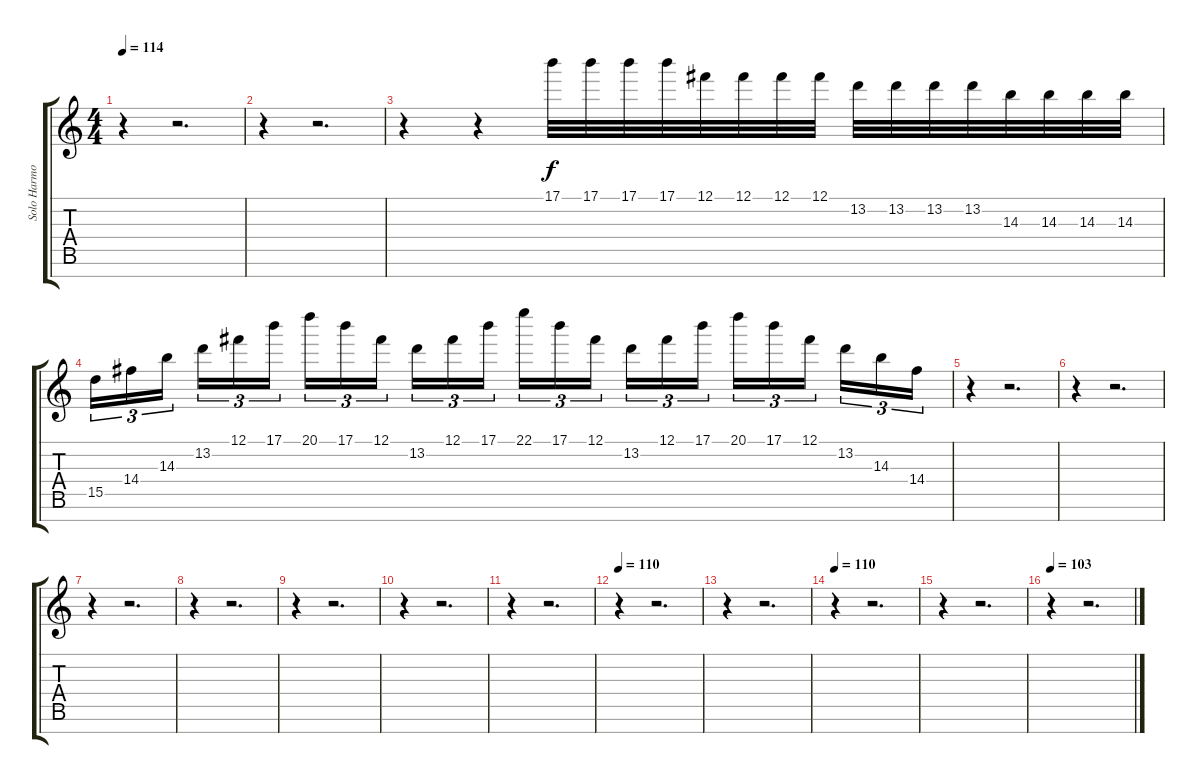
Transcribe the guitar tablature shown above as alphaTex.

\track ("Solo Harmony" "Solo Harmo") {instrument distortionguitar}
\staff {score tabs}
\tuning (Gb4 Db4 A3 E3 B2 Gb2 B1) {hide}
\ts (4 4)
\tempo 114
\clef g2
\ks c
r.4{dy f} r.2{d} |
r.4 r.2{d} |
r.4 r.4 17.1.32 17.1.32 17.1.32 17.1.32 12.1.32 12.1.32 12.1.32 12.1.32 13.2.32 13.2.32 13.2.32 13.2.32 14.3.32 14.3.32 14.3.32 14.3.32 |
15.5.16{tu (3 2)} 14.4.16{tu (3 2)} 14.3.16{tu (3 2) beam splitsecondary} 13.2.16{tu (3 2)} 12.1.16{tu (3 2)} 17.1.16{tu (3 2)} 20.1.16{tu (3 2)} 17.1.16{tu (3 2)} 12.1.16{tu (3 2) beam splitsecondary} 13.2.16{tu (3 2)} 12.1.16{tu (3 2)} 17.1.16{tu (3 2)} 22.1.16{tu (3 2)} 17.1.16{tu (3 2)} 12.1.16{tu (3 2) beam splitsecondary} 13.2.16{tu (3 2)} 12.1.16{tu (3 2)} 17.1.16{tu (3 2)} 20.1.16{tu (3 2)} 17.1.16{tu (3 2)} 12.1.16{tu (3 2) beam splitsecondary} 13.2.16{tu (3 2)} 14.3.16{tu (3 2)} 14.4.16{tu (3 2)} |
r.4 r.2{d} |
r.4 r.2{d} |
r.4 r.2{d} |
r.4 r.2{d} |
r.4 r.2{d} |
r.4 r.2{d} |
r.4 r.2{d} |
\tempo 110
r.4 r.2{d} |
r.4 r.2{d} |
\tempo 110
r.4 r.2{d} |
r.4 r.2{d} |
\tempo 103
r.4 r.2{d}
